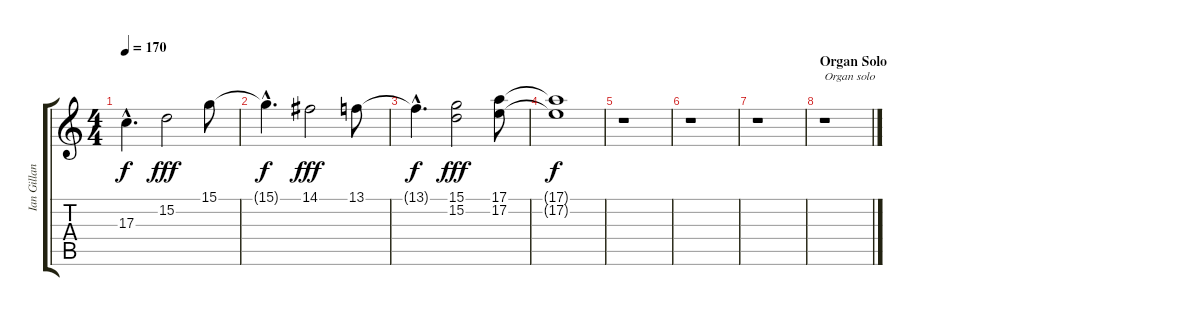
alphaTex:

\track ("Ian Gillan" "Ian Gillan") {instrument lead6voice}
\staff {score tabs}
\tuning (E4 B3 G3 D3 A2 E2) {hide}
\ts (4 4)
\tempo 170
\clef g2
\ks c
17.3{hac t}.4{d dy f} 15.2.2{dy fff} 15.1.8 |
15.1{hac t}.4{d dy f} 14.1.2{dy fff} 13.1.8 |
13.1{hac t}.4{d dy f} (15.1 15.2).2{dy fff} (17.1 17.2).8 |
(17.1{t} 17.2{t}).1{dy f} |
r.1 |
r.1 |
r.1 |
\section ("" "Organ Solo")
r.1{txt "Organ solo"}
